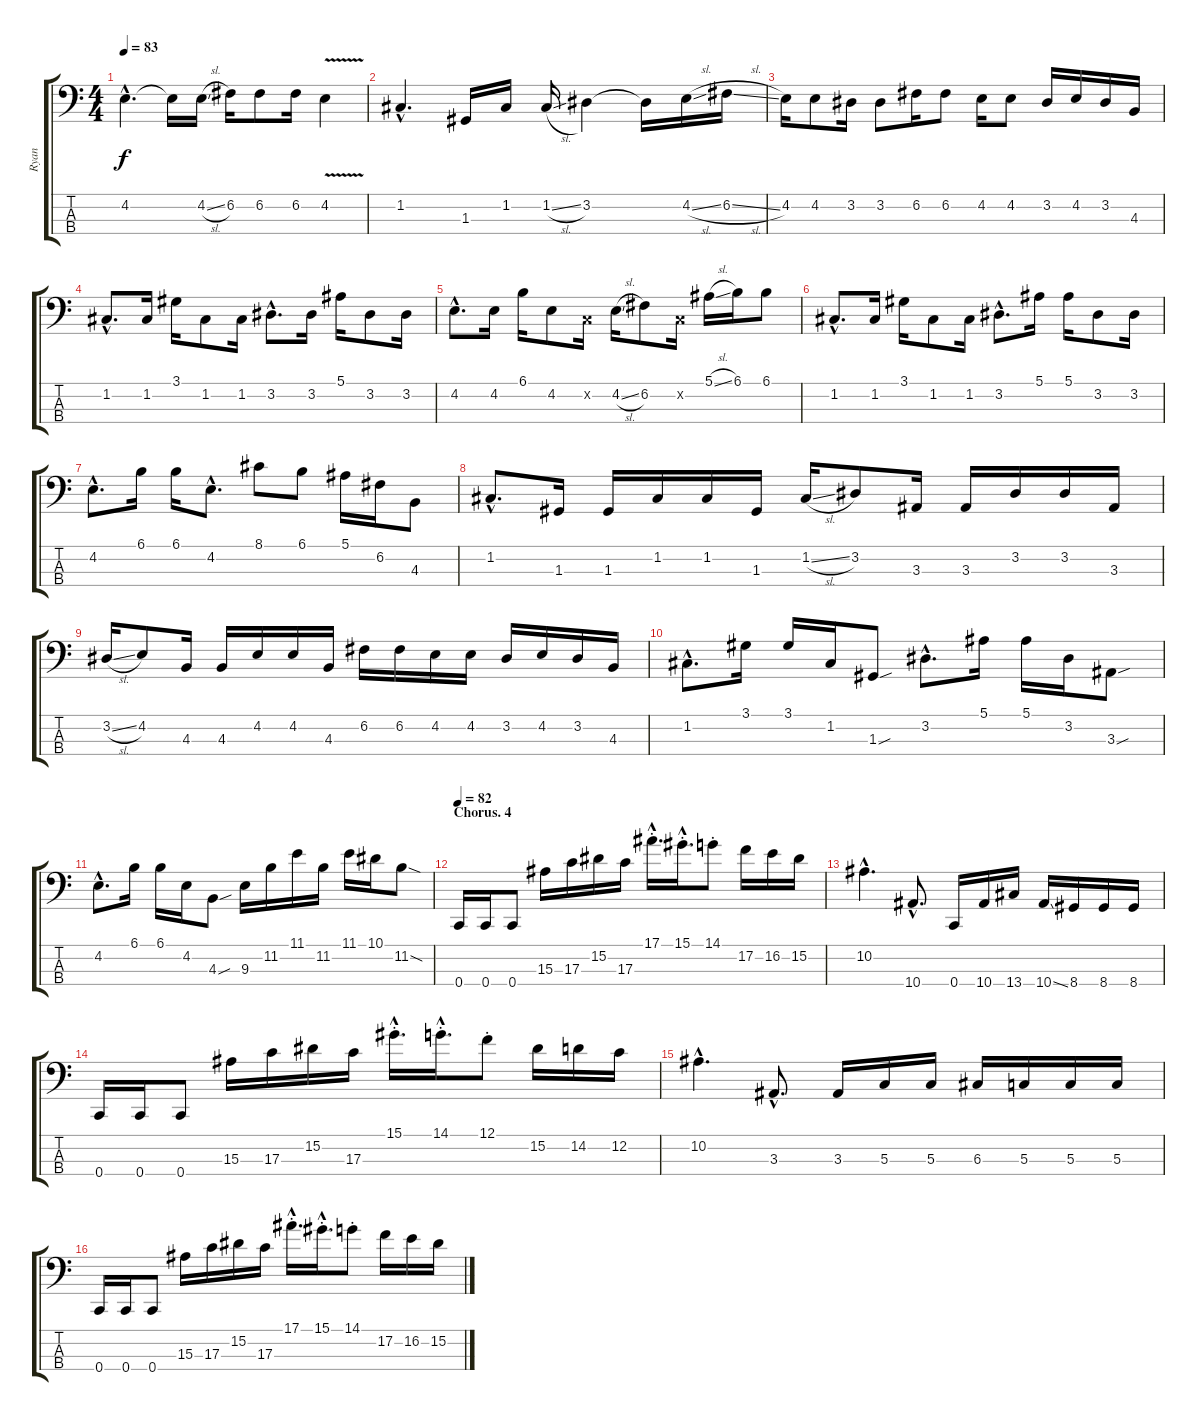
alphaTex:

\track ("Ryan" "Ryan") {instrument electricbassfinger}
\staff {score tabs}
\tuning (F2 C2 G1 C1) {hide}
\ts (4 4)
\tempo 83
\clef f4
\ks c
4.2{hac}.4{d dy f} 4.2{t}.16 4.2{sl}.16 6.2.16 6.2.8 6.2.16 4.2{v}.4 |
1.2{hac}.4{d} 1.3.16 1.2.16 1.2{sl}.16 3.2.4 3.2{t}.16 4.2{sl}.16 6.2{sl}.16 |
4.2.16 4.2.8 3.2.16 3.2.8 6.2.16 6.2.8 4.2.16 4.2.8 3.2.16 4.2.16 3.2.16 4.3.16 |
1.2{hac}.8{d} 1.2.16 3.1.16 1.2.8 1.2.16 3.2{hac}.8{d} 3.2.16 5.1.16 3.2.8 3.2.16 |
4.2{hac}.8{d} 4.2.16 6.1.16 4.2.8 0.2{x}.16 4.2{sl}.16 6.2.8 0.2{x}.16 5.1{sl}.16 6.1.16 6.1.8 |
1.2{hac}.8{d} 1.2.16 3.1.16 1.2.8 1.2.16 3.2{hac}.8{d} 5.1.16 5.1.16 3.2.8 3.2.16 |
4.2{hac}.8{d} 6.1.16 6.1.16 4.2{hac}.8{d} 8.1.8 6.1.8 5.1.16 6.2.16 4.3.8 |
1.2{hac}.8{d} 1.3.16 1.3.16 1.2.16 1.2.16 1.3.16 1.2{sl}.16 3.2.8 3.3.16 3.3.16 3.2.16 3.2.16 3.3.16 |
3.2{sl}.16 4.2.8 4.3.16 4.3.16 4.2.16 4.2.16 4.3.16 6.2.16 6.2.16 4.2.16 4.2.16 3.2.16 4.2.16 3.2.16 4.3.16 |
1.2{hac}.8{d} 3.1.16 3.1.16 1.2.16 1.3{sou}.8 3.2{hac}.8{d} 5.1.16 5.1.16 3.2.16 3.3{sou}.8 |
4.2{hac}.8{d} 6.1.16 6.1.16 4.2.16 4.3{sou}.8 9.3.16 11.2.16 11.1.16 11.2.16 11.1.16 10.1.16 11.2{sod}.8 |
\section ("" "Chorus. 4")
\tempo 82
0.4.16 0.4.16 0.4.8 15.3.16 17.3.16 15.2.16 17.3.16 17.1{hac st}.16{d} 15.1{hac st}.16{d} 14.1{st}.8 17.2.16 16.2.16 15.2.16 |
10.2{hac}.4{d} 10.4{hac}.8{d} 0.4.16 10.4.16 13.4.16 10.4{ss}.16 8.4.16 8.4.16 8.4.16 |
0.4.16 0.4.16 0.4.8 15.3.16 17.3.16 15.2.16 17.3.16 15.1{hac st}.16{d} 14.1{hac st}.16{d} 12.1{st}.8 15.2.16 14.2.16 12.2.16 |
10.2{hac}.4{d} 3.3{hac}.8{d} 3.3.16 5.3.16 5.3.16 6.3.16 5.3.16 5.3.16 5.3.16 |
0.4.16 0.4.16 0.4.8 15.3.16 17.3.16 15.2.16 17.3.16 17.1{hac st}.16{d} 15.1{hac st}.16{d} 14.1{st}.8 17.2.16 16.2.16 15.2.16
